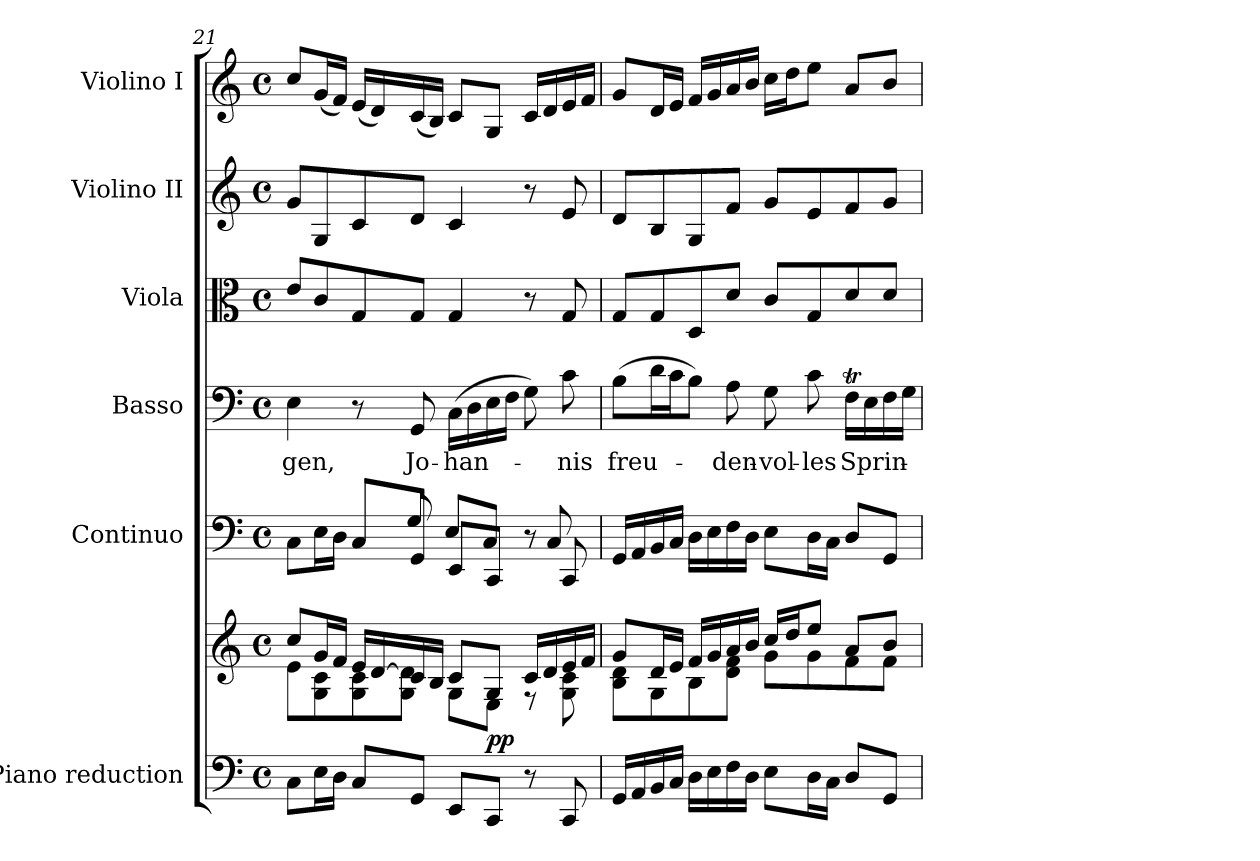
**kern	**kern	**dynam	**kern	**dynam	**kern	**text	**dynam	**kern	**dynam	**kern	**dynam	**kern	**dynam
*part6	*part6	*part6	*part5	*part5	*part4	*part4	*part4	*part3	*part3	*part2	*part2	*part1	*part1
*staff7	*staff6	*staff6/7	*staff5	*staff5	*staff4	*staff4	*staff4	*staff3	*staff3	*staff2	*staff2	*staff1	*staff1
*I"Piano reduction	*	*	*I"Continuo	*	*I"Basso	*	*	*I"Viola	*	*I"Violino II	*	*I"Violino I	*
*I'Pno	*	*	*	*	*	*	*	*I'Vla	*	*I'Vln	*	*I'Vln	*
*clefF4	*clefG2	*	*clefF4	*	*clefF4	*	*	*clefC3	*	*clefG2	*	*clefG2	*
*k[]	*k[]	*	*k[]	*	*k[]	*	*	*k[]	*	*k[]	*	*k[]	*
*M4/4	*M4/4	*	*M4/4	*	*M4/4	*	*	*M4/4	*	*M4/4	*	*M4/4	*
*met(c)	*met(c)	*	*met(c)	*	*met(c)	*	*	*met(c)	*	*met(c)	*	*met(c)	*
=21	=21	=21	=21	=21	=21	=21	=21	=21	=21	=21	=21	=21	=21
*	*^	*	*^	*	*	*	*	*	*	*	*	*	*
!	!	!	!	!	!	!	!	!LO:LY:b	!	!	!	!	!	!	!
8C\L	8cc/L	8e\L	.	8C\L	4.ryy	.	4E\	-gen,	.	8e/L	.	8g/L	.	8cc/L	.
!	!	!	!	!	!	!LO:DY:a	!	!	!	!	!	!	!	!	!
16E\L	16g/L	8G\ 8c\	.	16E\L	.	other-dynamics	.	.	.	8c/	.	8G/	.	(<16g/L	.
16D\JJ	16f/JJ	.	.	16D\JJ	.	.	.	.	.	.	.	.	.	16f/JJ)	.
8C/L	16e/LL	8G\ 8c\	.	8C/L	.	.	8r	.	.	8G/	.	8c/	.	(<16e/LL	.
.	[16d/	.	.	.	.	.	.	.	.	.	.	.	.	16d/)	.
!	!	!	!	!	!	!	!	!LO:LY:b	!LO:DY:a	!	!	!	!	!	!
8GG/J	16c/	8G\ 8d\]J	.	8GG/J	8G!/	.	8GG/	Jo-	other-dynamics	8G/J	.	8d/J	.	(<16c/	.
.	16B/JJ	.	.	.	.	.	.	.	.	.	.	.	.	16B/JJ)	.
!	!	!	!	!	!	!	!	!LO:LY:b	!	!	!	!	!	!	!
8EE/L	8c/L	8G\L	.	8EE/L	8E!/L	.	(>16C\LL	-han-	.	4G/	.	4c/	.	8c/L	.
.	.	.	.	.	.	.	16D\	.	.	.	.	.	.	.	.
!	!	!	!LO:DY:b	!	!	!	!	!	!	!	!	!	!	!	!LO:DY:b
8CC/J	8G/J	8E\J	pp	8CC/J	8C!/J	.	16E\	.	.	.	.	.	.	8G/J	other-dynamics
.	.	.	.	.	.	.	16F\JJ	.	.	.	.	.	.	.	.
8r	16c/LL	8r	.	8r	8ryy	.	8G\)	.	.	8r	.	8r	.	16c/LL	.
.	16d/	.	.	.	.	.	.	.	.	.	.	.	.	16d/	.
!	!	!	!	!	!	!	!	!LO:LY:b	!	!	!LO:DY:b	!	!LO:DY:b	!	!
8CC/	16e/	8G\ 8c\	.	8CC/	8C!/	.	8c\	-nis	.	8G/	other-dynamics	8e/	other-dynamics	16e/	.
.	16f/JJ	.	.	.	.	.	.	.	.	.	.	.	.	16f/JJ	.
*	*	*	*	*v	*v	*	*	*	*	*	*	*	*	*	*
=22	=22	=22	=22	=22	=22	=22	=22	=22	=22	=22	=22	=22	=22	=22
!	!	!	!	!	!	!	!LO:LY:b	!	!	!	!	!	!	!
16GG/LL	8g/L	8B\ 8d\L	.	16GG/LL	.	(>8B\L	freu-	.	8G/L	.	8d/L	.	8g/L	.
16AA/	.	.	.	16AA/	.	.	.	.	.	.	.	.	.	.
16BB/	16d/L	8G\	.	16BB/	.	16d\L	.	.	8G/	.	8B/	.	16d/L	.
16C/JJ	16e/JJ	.	.	16C/JJ	.	16c\J	.	.	.	.	.	.	16e/JJ	.
16D\LL	16f/LL	8B\	.	16D\LL	.	8B\J)	.	.	8D/	.	8G/	.	16f/LL	.
16E\	16g/	.	.	16E\	.	.	.	.	.	.	.	.	16g/	.
!	!	!	!	!	!	!	!LO:LY:b	!	!	!	!	!	!	!
16F\	16a/	8d\ 8f\J	.	16F\	.	8A\	-den-	.	8d/J	.	8f/J	.	16a/	.
16D\JJ	16b/JJ	.	.	16D\JJ	.	.	.	.	.	.	.	.	16b/JJ	.
!	!	!	!	!	!	!	!LO:LY:b	!	!	!	!	!	!	!
8E\L	16cc/LL	8g\L	.	8E\L	.	8G\	-vol-	.	8c/L	.	8g/L	.	16cc\LL	.
.	16dd/J	.	.	.	.	.	.	.	.	.	.	.	16dd\J	.
!	!	!	!	!	!	!	!LO:LY:b	!	!	!	!	!	!	!
16D\L	8ee/J	8g\	.	16D\L	.	8c\	-les	.	8G/	.	8e/	.	8ee\J	.
16C\JJ	.	.	.	16C\JJ	.	.	.	.	.	.	.	.	.	.
!	!	!	!	!	!	!	!LO:LY:b	!	!	!	!	!	!	!
8D/L	8a/L	8f\	.	8D/L	.	16FT\LL	Sprin-	.	8d/	.	8f/	.	8a/L	.
.	.	.	.	.	.	16E\	.	.	.	.	.	.	.	.
8GG/J	8b/J	8f\J	.	8GG/J	.	16F\	.	.	8d/J	.	8g/J	.	8b/J	.
.	.	.	.	.	.	16G\JJ	.	.	.	.	.	.	.	.
*	*v	*v	*	*	*	*	*	*	*	*	*	*	*	*
=	=	=	=	=	=	=	=	=	=	=	=	=	=
*-	*-	*-	*-	*-	*-	*-	*-	*-	*-	*-	*-	*-	*-
